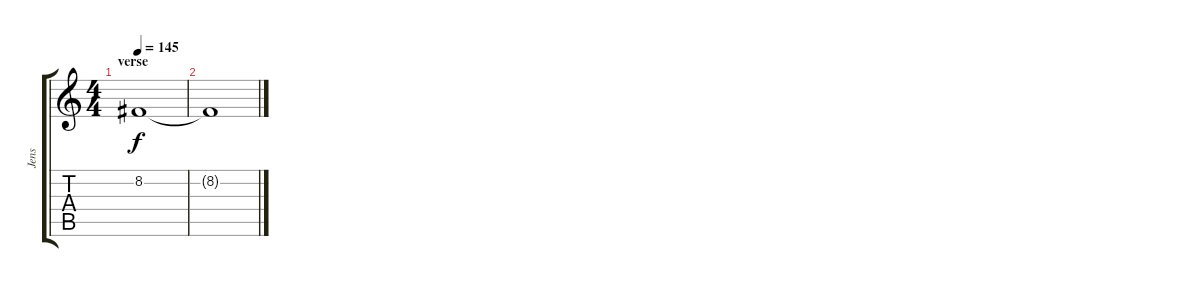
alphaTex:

\track ("Jens" "Jens") {instrument stringensemble1}
\staff {score tabs}
\tuning (Eb4 Bb3 Gb3 Db3 Ab2 Eb2) {hide}
\ts (4 4)
\section ("" "verse")
\tempo 145
\clef g2
\ks c
8.2.1{dy f volume 0} |
8.2{t}.1
